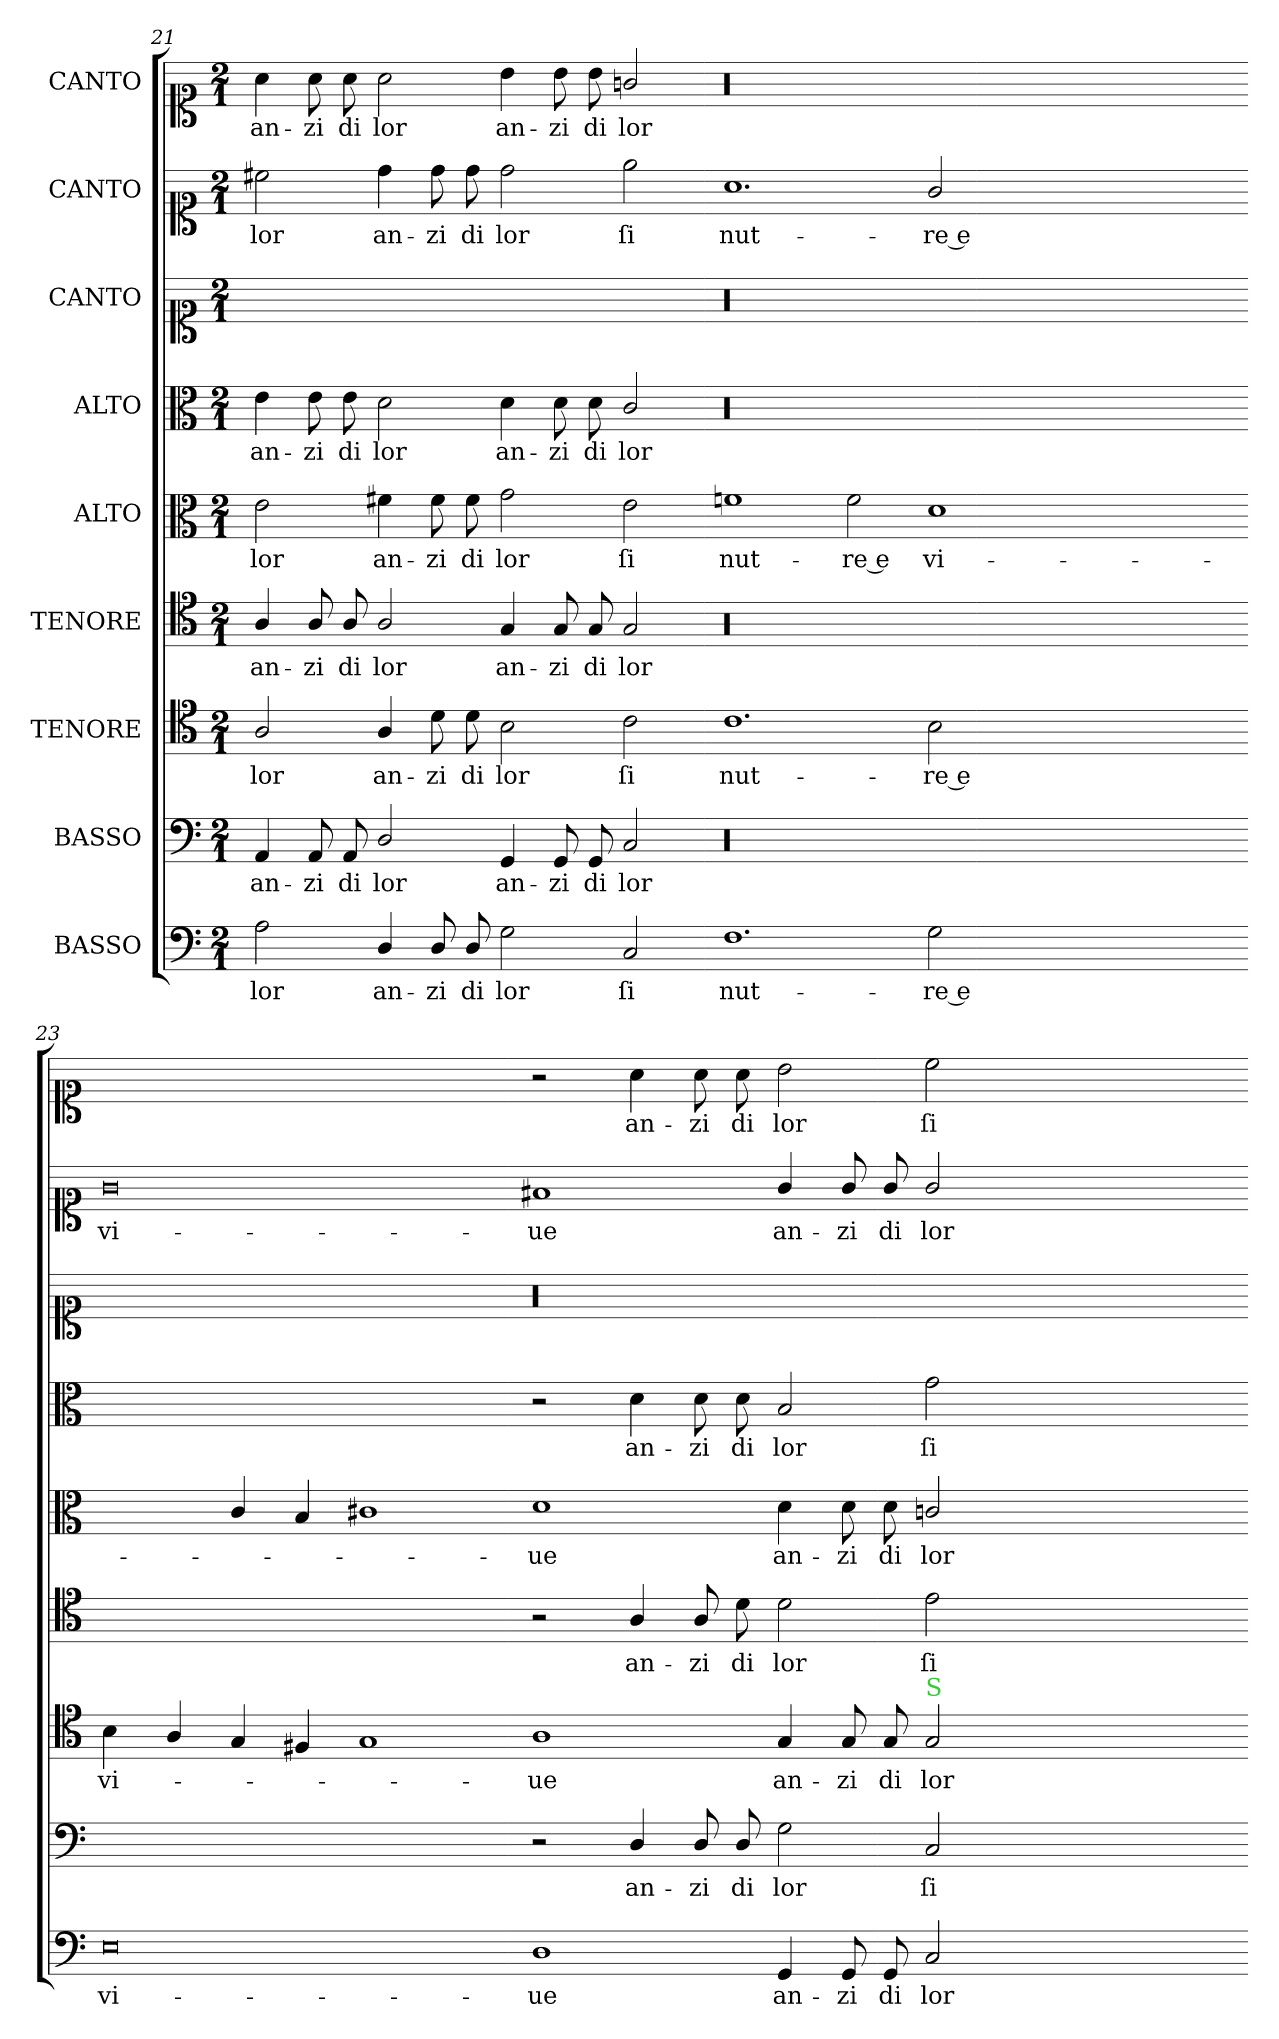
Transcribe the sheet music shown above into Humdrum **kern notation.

**kern	**text	**kern	**text	**kern	**text	**kern	**text	**kern	**text	**kern	**text	**kern	**kern	**text	**kern	**text
*part9	*part9	*part8	*part8	*part7	*part7	*part6	*part6	*part5	*part5	*part4	*part4	*part3	*part2	*part2	*part1	*part1
*staff9	*staff9	*staff8	*staff8	*staff7	*staff7	*staff6	*staff6	*staff5	*staff5	*staff4	*staff4	*staff3	*staff2	*staff2	*staff1	*staff1
*I"BASSO	*	*I"BASSO	*	*I"TENORE	*	*I"TENORE	*	*I"ALTO	*	*I"ALTO	*	*I"CANTO	*I"CANTO	*	*I"CANTO	*
*clefF4	*	*clefF4	*	*clefC4	*	*clefC4	*	*clefC3	*	*clefC3	*	*clefC1	*clefC1	*	*clefC1	*
*k[]	*	*k[]	*	*k[]	*	*k[]	*	*k[]	*	*k[]	*	*k[]	*k[]	*	*k[]	*
*M2/1	*	*M2/1	*	*M2/1	*	*M2/1	*	*M2/1	*	*M2/1	*	*M2/1	*M2/1	*	*M2/1	*
=21	=21	=21	=21	=21	=21	=21	=21	=21	=21	=21	=21	=21	=21	=21	=21	=21
2A\	lor	4AA/	an-	2A/	lor	4A/	an-	2e\	lor	4e\	an-	0ryy	2cc#X\	lor	4a\	an-
.	.	8AA/	-zi	.	.	8A/	-zi	.	.	8e\	-zi	.	.	.	8a\	-zi
.	.	8AA/	di	.	.	8A/	di	.	.	8e\	di	.	.	.	8a\	di
4D/	an-	2D/	lor	4A/	an-	2A/	lor	4f#X\	an-	2d\	lor	.	4dd\	an-	2a\	lor
8D/	-zi	.	.	8d\	-zi	.	.	8f#\	-zi	.	.	.	8dd\	-zi	.	.
8D/	di	.	.	8d\	di	.	.	8f#\	di	.	.	.	8dd\	di	.	.
2G\	lor	4GG/	an-	2B\	lor	4G/	an-	2g\	lor	4d\	an-	.	2dd\	lor	4b\	an-
.	.	8GG/	-zi	.	.	8G/	-zi	.	.	8d\	-zi	.	.	.	8b\	-zi
.	.	8GG/	di	.	.	8G/	di	.	.	8d\	di	.	.	.	8b\	di
2C/	ſi	2C/	lor	2c\	ſi	2G/	lor	2e\	ſi	2c/	lor	.	2ee\	ſi	2gn/	lor
=22-	=22-	=22-	=22-	=22-	=22-	=22-	=22-	=22-	=22-	=22-	=22-	=22-	=22-	=22-	=22-	=22-
1.F	nut-	00r	.	1.c	nut-	00r	.	1fn	nut-	00r	.	00r	1.a	nut-	00r	.
.	.	.	.	.	.	.	.	2f\	-re e	.	.	.	.	.	.	.
2G\	-re e	.	.	2B\	-re e	.	.	1d\	vi-	.	.	.	2g/	-re e	.	.
0ryy	.	.	.	0ryy	.	.	.	.	.	.	.	.	0ryy	.	.	.
.	.	.	.	.	.	.	.	1.ryy	.	.	.	.	.	.	.	.
=23-	=23-	=23-	=23-	=23-	=23-	=23-	=23-	=23-	=23-	=23-	=23-	=23-	=23-	=23-	=23-	=23-
0E	vi-	0ryy	.	4B\	vi-	0ryy	.	2ryy	.	0ryy	.	0ryy	0g	vi-	0ryy	.
.	.	.	.	4A/	.	.	.	.	.	.	.	.	.	.	.	.
.	.	.	.	4G/	.	.	.	4c/	.	.	.	.	.	.	.	.
.	.	.	.	4F#X/	.	.	.	4B/	.	.	.	.	.	.	.	.
.	.	.	.	1G	.	.	.	1c#X	.	.	.	.	.	.	.	.
=24-	=24-	=24-	=24-	=24-	=24-	=24-	=24-	=24-	=24-	=24-	=24-	=24-	=24-	=24-	=24-	=24-
1D	-ue	2r	.	1A	-ue	2r	.	1d	-ue	2r	.	00r	1f#X	-ue	2r	.
.	.	4D/	an-	.	.	4A/	an-	.	.	4d\	an-	.	.	.	4a\	an-
.	.	8D/	-zi	.	.	8A/	-zi	.	.	8d\	-zi	.	.	.	8a\	-zi
.	.	8D/	di	.	.	8d\	di	.	.	8d\	di	.	.	.	8a\	di
4GG/	an-	2G\	lor	4G/	an-	2d\	lor	4d\	an-	2B/	lor	.	4g/	an-	2b\	lor
8GG/	-zi	.	.	8G/	-zi	.	.	8d\	-zi	.	.	.	8g/	-zi	.	.
8GG/	di	.	.	8G/	di	.	.	8d\	di	.	.	.	8g/	di	.	.
!	!	!	!	!LO:TX:a:color=limegreen:t=S	!	!	!	!	!	!	!	!	!	!	!	!
2C/	lor	2C/	ſi	2G/	lor	2e\	ſi	2cn/	lor	2g\	ſi	.	2g/	lor	2cc\	ſi
0ryy	.	0ryy	.	0ryy	.	0ryy	.	0ryy	.	0ryy	.	.	0ryy	.	0ryy	.
=-	=-	=-	=-	=-	=-	=-	=-	=-	=-	=-	=-	=-	=-	=-	=-	=-
*-	*-	*-	*-	*-	*-	*-	*-	*-	*-	*-	*-	*-	*-	*-	*-	*-
